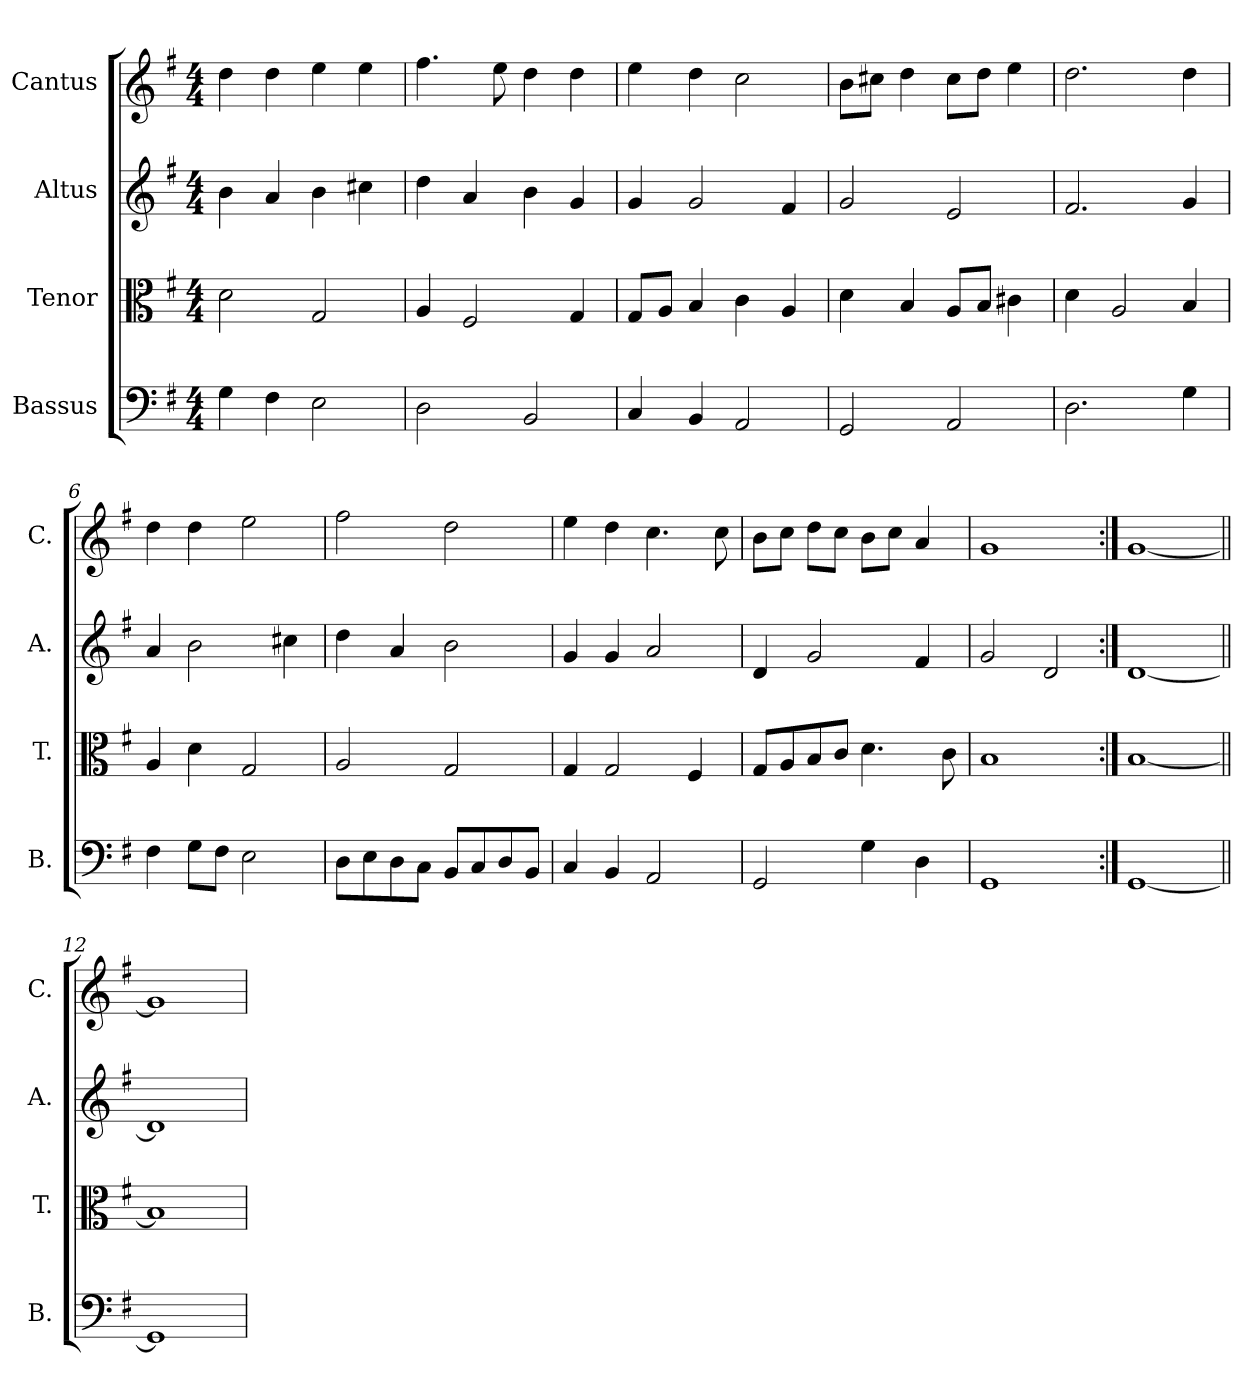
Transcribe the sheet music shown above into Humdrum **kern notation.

**kern	**kern	**kern	**kern
*part4	*part3	*part2	*part1
*staff4	*staff3	*staff2	*staff1
*I"Bassus	*I"Tenor	*I"Altus	*I"Cantus
*I'B.	*I'T.	*I'A.	*I'C.
*clefF4	*clefC3	*clefG2	*clefG2
*k[f#]	*k[f#]	*k[f#]	*k[f#]
*G:	*G:	*G:	*G:
*M4/4	*M4/4	*M4/4	*M4/4
=1	=1	=1	=1
4G\	2d\	4b\	4dd\
4F#\	.	4a/	4dd\
2E\	2G/	4b\	4ee\
.	.	4cc#X\	4ee\
=2	=2	=2	=2
2D\	4A/	4dd\	4.ff#\
.	2F#/	4a/	.
.	.	.	8ee\
2BB/	.	4b\	4dd\
.	4G/	4g/	4dd\
=3	=3	=3	=3
4C/	8G/L	4g/	4ee\
.	8A/J	.	.
4BB/	4B/	2g/	4dd\
2AA/	4c\	.	2cc\
.	4A/	4f#/	.
=4	=4	=4	=4
2GG/	4d\	2g/	8b\L
.	.	.	8cc#X\J
.	4B/	.	4dd\
2AA/	8A/L	2e/	8cc#\L
.	8B/J	.	8dd\J
.	4c#X\	.	4ee\
=5	=5	=5	=5
2.D\	4d\	2.f#/	2.dd\
.	2A/	.	.
4G\	4B/	4g/	4dd\
=6	=6	=6	=6
4F#\	4A/	4a/	4dd\
8G\L	4d\	2b\	4dd\
8F#\J	.	.	.
2E\	2G/	.	2ee\
.	.	4cc#X\	.
=7	=7	=7	=7
8D\L	2A/	4dd\	2ff#\
8E\	.	.	.
8D\	.	4a/	.
8C\J	.	.	.
8BB/L	2G/	2b\	2dd\
8C/	.	.	.
8D/	.	.	.
8BB/J	.	.	.
=8	=8	=8	=8
4C/	4G/	4g/	4ee\
4BB/	2G/	4g/	4dd\
2AA/	.	2a/	4.cc\
.	4F#/	.	.
.	.	.	8cc\
=9	=9	=9	=9
2GG/	8G/L	4d/	8b\L
.	8A/	.	8cc\J
.	8B/	2g/	8dd\L
.	8c/J	.	8cc\J
4G\	4.d\	.	8b\L
.	.	.	8cc\J
4D\	.	4f#/	4a/
.	8c\	.	.
=10	=10	=10	=10
1GG	1B	2g/	1g
.	.	2d/	.
=11:|!	=11:|!	=11:|!	=11:|!
[1GG	[1B	[1d	[1g
=12||	=12||	=12||	=12||
1GG]	1B]	1d]	1g]
=	=	=	=
*-	*-	*-	*-
